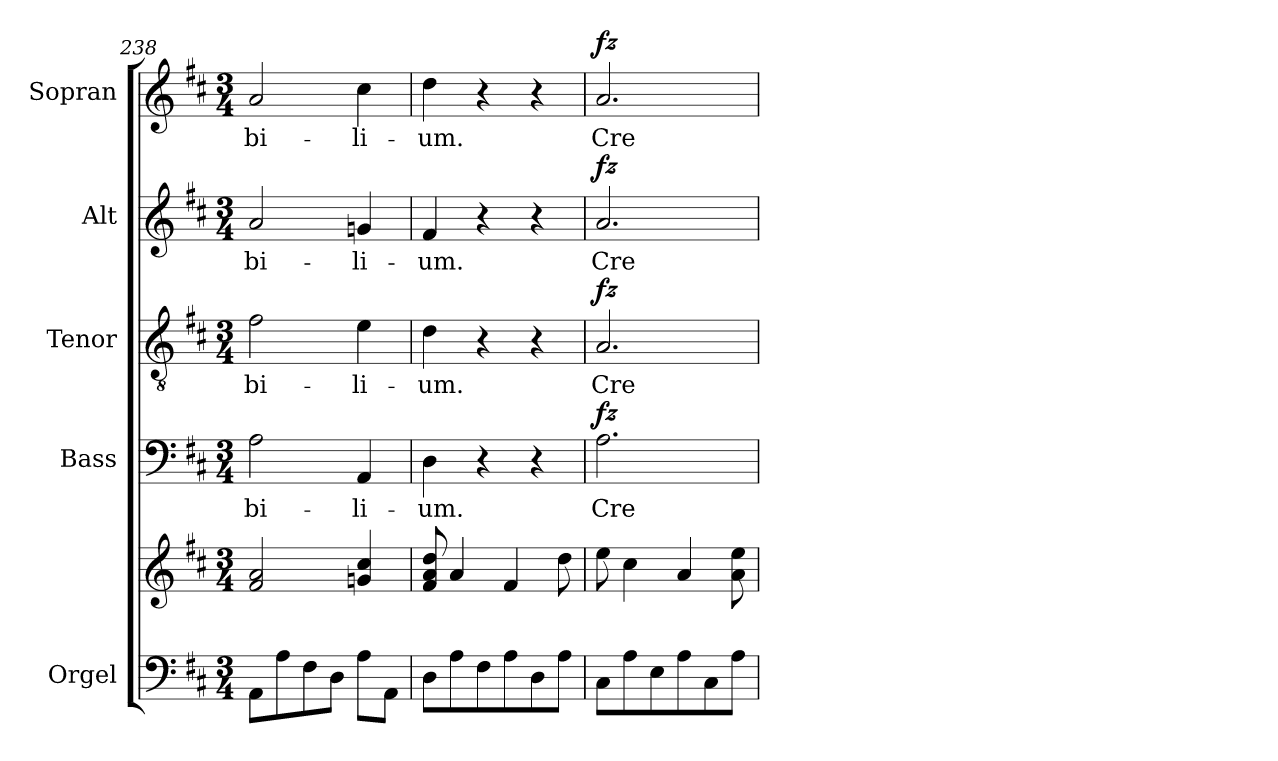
**kern	**kern	**kern	**text	**dynam	**kern	**text	**dynam	**kern	**text	**dynam	**kern	**text	**dynam
*part5	*part5	*part4	*part4	*part4	*part3	*part3	*part3	*part2	*part2	*part2	*part1	*part1	*part1
*staff6	*staff5	*staff4	*staff4	*staff4	*staff3	*staff3	*staff3	*staff2	*staff2	*staff2	*staff1	*staff1	*staff1
*I"Orgel	*	*I"Bass	*	*	*I"Tenor	*	*	*I"Alt	*	*	*I"Sopran	*	*
*I'Org.	*	*I'B.	*	*	*I'T.	*	*	*I'A.	*	*	*I'S.	*	*
!!LO:LB:g=z
*clefF4	*clefG2	*clefF4	*	*	*clefGv2	*	*	*clefG2	*	*	*clefG2	*	*
*k[f#c#]	*k[f#c#]	*k[f#c#]	*	*	*k[f#c#]	*	*	*k[f#c#]	*	*	*k[f#c#]	*	*
*D:	*D:	*D:	*	*	*D:	*	*	*D:	*	*	*D:	*	*
*M3/4	*M3/4	*M3/4	*	*	*M3/4	*	*	*M3/4	*	*	*M3/4	*	*
=238	=238	=238	=238	=238	=238	=238	=238	=238	=238	=238	=238	=238	=238
!	!	!	!LO:LY:b	!	!	!LO:LY:b	!	!	!LO:LY:b	!	!	!LO:LY:b	!
8AA\L	2f#/ 2a/	2A\	-bi-	.	2f#\	-bi-	.	2a/	-bi-	.	2a/	-bi-	.
8A\	.	.	.	.	.	.	.	.	.	.	.	.	.
8F#\	.	.	.	.	.	.	.	.	.	.	.	.	.
8D\J	.	.	.	.	.	.	.	.	.	.	.	.	.
!	!	!	!LO:LY:b	!	!	!LO:LY:b	!	!	!LO:LY:b	!	!	!LO:LY:b	!
8A\L	4gn/ 4cc#/	4AA/	-li-	.	4e\	-li-	.	4gn/	-li-	.	4cc#\	-li-	.
8AA\J	.	.	.	.	.	.	.	.	.	.	.	.	.
=239	=239	=239	=239	=239	=239	=239	=239	=239	=239	=239	=239	=239	=239
!	!	!	!LO:LY:b	!	!	!LO:LY:b	!	!	!LO:LY:b	!	!	!LO:LY:b	!
8D\L	8f#/ 8a/ 8dd/	4D\	-um.	.	4d\	-um.	.	4f#/	-um.	.	4dd\	-um.	.
8A\	4a/	.	.	.	.	.	.	.	.	.	.	.	.
8F#\	.	4r	.	.	4r	.	.	4r	.	.	4r	.	.
8A\	4f#/	.	.	.	.	.	.	.	.	.	.	.	.
8D\	.	4r	.	.	4r	.	.	4r	.	.	4r	.	.
8A\J	8dd\	.	.	.	.	.	.	.	.	.	.	.	.
=240	=240	=240	=240	=240	=240	=240	=240	=240	=240	=240	=240	=240	=240
!	!	!	!LO:LY:b	!LO:DY:a	!	!LO:LY:b	!LO:DY:a	!	!LO:LY:b	!LO:DY:a	!	!LO:LY:b	!LO:DY:a
8C#\L	8ee\	2.A\	Cre-	fz	2.A/	Cre-	fz	2.a/	Cre-	fz	2.a/	Cre-	fz
8A\	4cc#\	.	.	.	.	.	.	.	.	.	.	.	.
8E\	.	.	.	.	.	.	.	.	.	.	.	.	.
8A\	4a/	.	.	.	.	.	.	.	.	.	.	.	.
8C#\	.	.	.	.	.	.	.	.	.	.	.	.	.
8A\J	8a\ 8ee\	.	.	.	.	.	.	.	.	.	.	.	.
=	=	=	=	=	=	=	=	=	=	=	=	=	=
*-	*-	*-	*-	*-	*-	*-	*-	*-	*-	*-	*-	*-	*-
